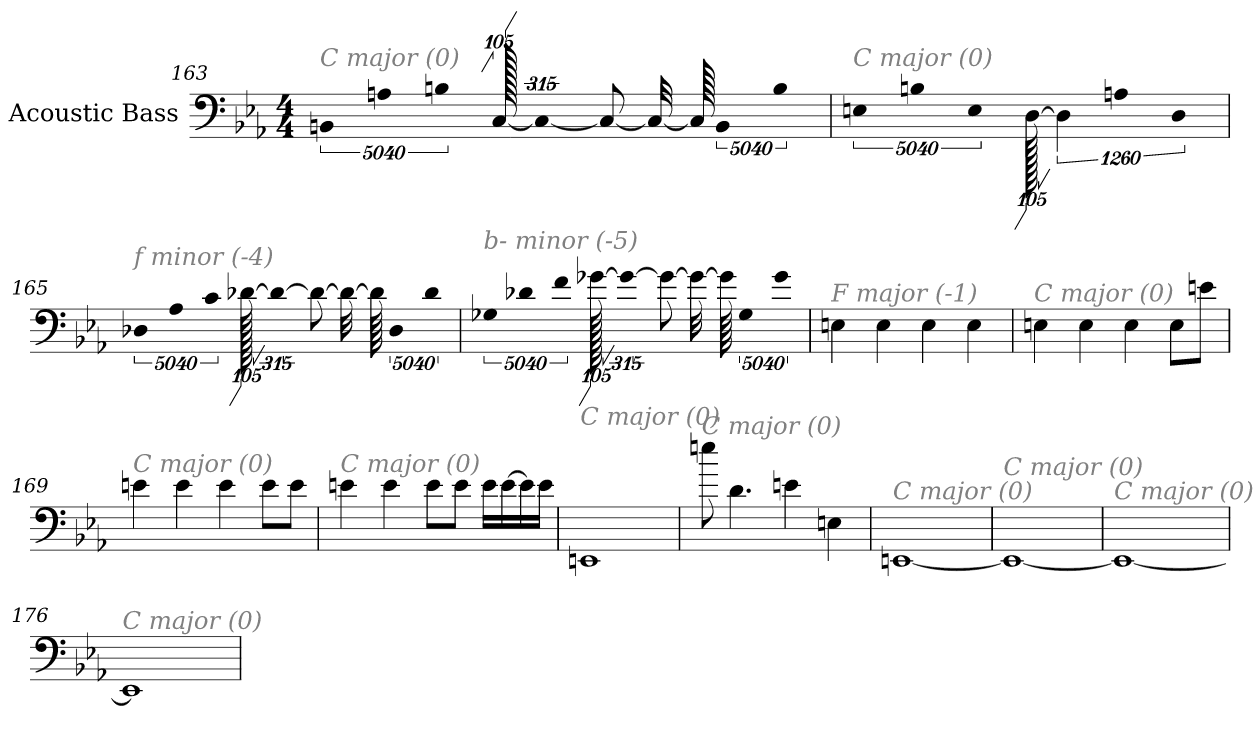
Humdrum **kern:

**kern
*part1
*staff1
*I"Acoustic Bass
*clefF4
*ITrd7c12
*k[b-e-a-]
*E-:
*M4/4
=163
!LO:TX:i:color=#808080:t=C major (0)
!LO:N:vis=4
20160%3347BBBn
!LO:N:vis=4
20160%3347AAn
!LO:N:vis=4
20160%3347BBn
[6720%13CC
40320CC_
8CC_
32CC_
128CC]
!LO:N:vis=4
20160%3347BBB
!LO:N:vis=4
20160%3347BB
=164
!LO:TX:i:color=#808080:t=C major (0)
!LO:N:vis=4
20160%3347EEn
!LO:N:vis=4
20160%3347BBn
!LO:N:vis=4
20160%3347EE
[6720%13DD
5040%827DD]
!LO:N:vis=4
20160%3347AAn
!LO:N:vis=4
20160%3347DD
=165
!LO:TX:i:color=#808080:t=f minor (-4)
!LO:N:vis=4
20160%3347DD-X
!LO:N:vis=4
20160%3347AA-
!LO:N:vis=4
20160%3347C
[6720%13D-X
40320D-_
8D-_
32D-_
128D-]
!LO:N:vis=4
20160%3347DD-
!LO:N:vis=4
20160%3347D-
=166
!LO:TX:i:color=#808080:t=b- minor (-5)
!LO:N:vis=4
20160%3347GG-X
!LO:N:vis=4
20160%3347D-X
!LO:N:vis=4
20160%3347F
[6720%13G-X
40320G-_
8G-_
32G-_
128G-]
!LO:N:vis=4
20160%3347GG-
!LO:N:vis=4
20160%3347G-
=167
!LO:TX:i:color=#808080:t=F major (-1)
4EEn
4EE
4EE
4EE
=168
!LO:TX:i:color=#808080:t=C major (0)
4EEn
4EE
4EE
8EEL
8EnJ
=169
!LO:TX:i:color=#808080:t=C major (0)
4En
4E
4E
8EL
8EJ
=170
!LO:TX:i:color=#808080:t=C major (0)
4En
4E
8EL
8EJ
16EL
[16E
16E]
16EJ
=171
!LO:TX:i:color=#808080:t=C major (0)
1EEEn
=172
!LO:TX:i:color=#808080:t=C major (0)
8en
4.D
4En
4EEn
=173
!LO:TX:i:color=#808080:t=C major (0)
[1EEEn
=174
!LO:TX:i:color=#808080:t=C major (0)
1EEEn_
=175
!LO:TX:i:color=#808080:t=C major (0)
1EEEn_
=176
!LO:TX:i:color=#808080:t=C major (0)
1EEEn]
=
*-
